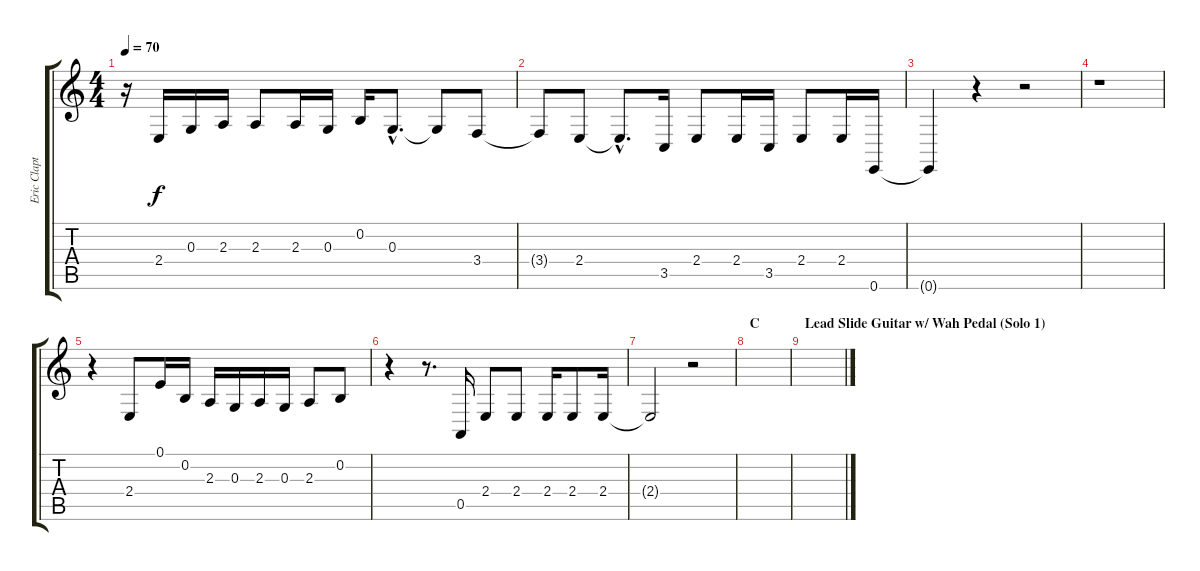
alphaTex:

\track ("Eric Clapton Voice" "Eric Clapt") {instrument oboe}
\staff {score tabs}
\tuning (E4 B3 G3 D3 A2 E2) {hide}
\ts (4 4)
\tempo 70
\clef g2
\ks c
r.16{dy f} 2.4.16 0.3.16 2.3.16 2.3.8 2.3.16 0.3.16 0.2.16 0.3{hac}.8{d} 0.3{t}.8 3.4.8 |
3.4{t}.8 2.4.8 2.4{hac t}.8{d} 3.5.16 2.4.8 2.4.16 3.5.16 2.4.8 2.4.16 0.6.16 |
0.6{t}.4 r.4 r.2 |
r.1 |
r.4 2.4.8 0.1.16 0.2.16 2.3.16 0.3.16 2.3.16 0.3.16 2.3.8 0.2.8 |
r.4 r.8{d} 0.5.16 2.4.8 2.4.8 2.4.16 2.4.8 2.4.16 |
2.4{t}.2 r.2 |
\section ("" "C")
|
\section ("" "Lead Slide Guitar w/ Wah Pedal (Solo 1)")
